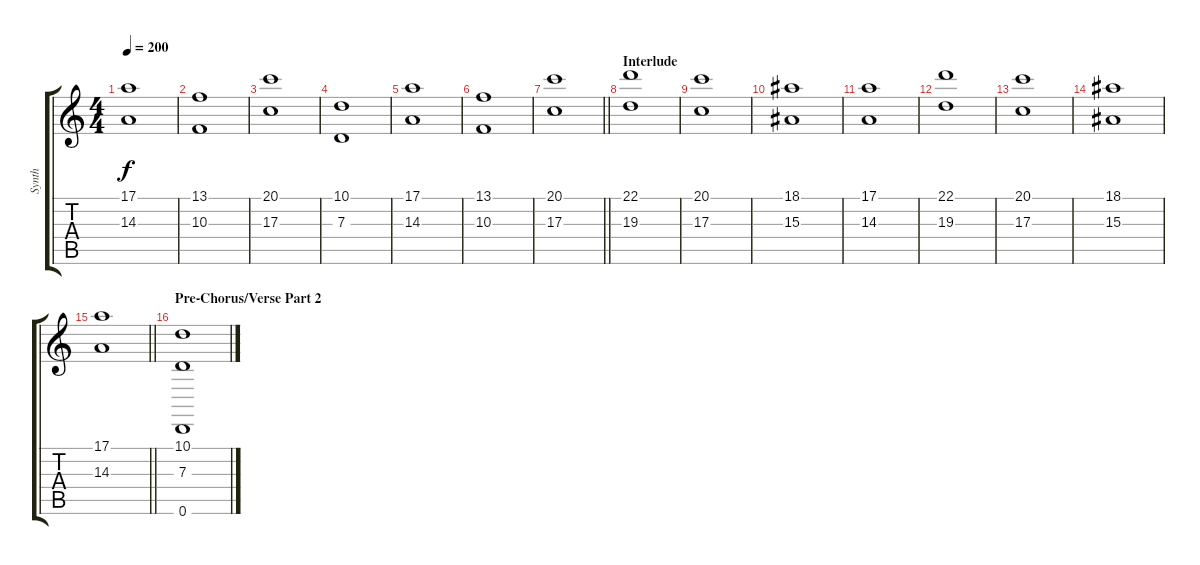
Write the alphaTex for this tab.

\track ("Synth" "Synth") {instrument lead2sawtooth}
\staff {score tabs}
\tuning (E4 B3 G3 D3 A2 D2) {hide}
\ts (4 4)
\tempo 200
\clef g2
\ks c
(17.1 14.3).1{dy f} |
(13.1 10.3).1 |
(20.1 17.3).1 |
(10.1 7.3).1 |
(17.1 14.3).1 |
(13.1 10.3).1 |
\barLineRight lightlight
(20.1 17.3).1 |
\section ("" "Interlude")
(22.1 19.3).1 |
(20.1 17.3).1 |
(18.1 15.3).1 |
(17.1 14.3).1 |
(22.1 19.3).1 |
(20.1 17.3).1 |
(18.1 15.3).1 |
\barLineRight lightlight
(17.1 14.3).1 |
\section ("" "Pre-Chorus/Verse Part 2")
(10.1 7.3 0.6).1
